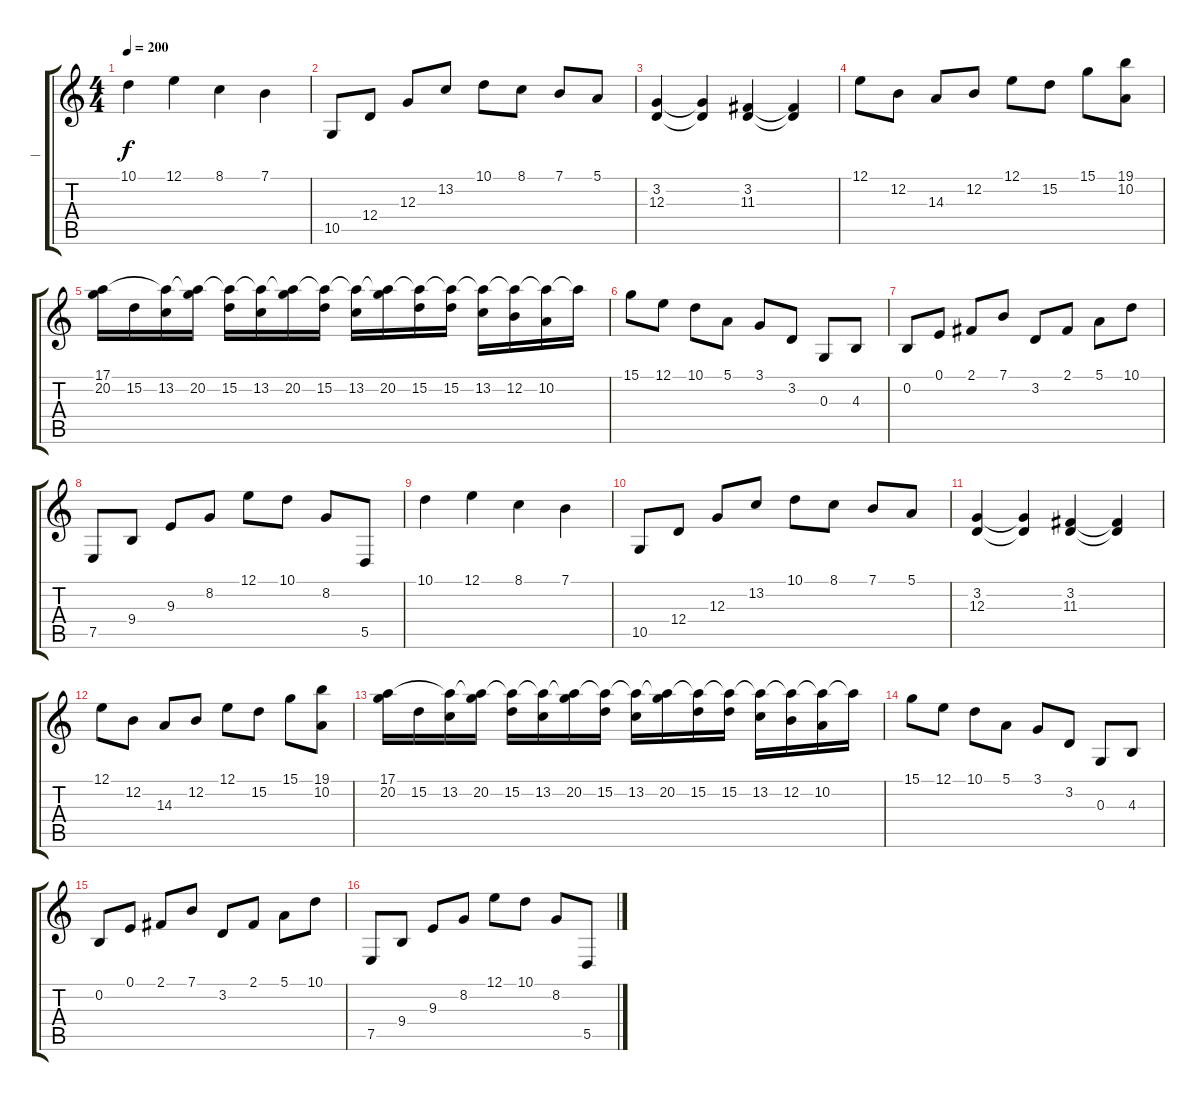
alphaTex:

\track ("   |" "   |") {instrument synthstrings1}
\staff {score tabs}
\tuning (E4 B3 G3 D3 A2 E2) {hide}
\ts (4 4)
\tempo 200
\clef g2
\ks c
10.1.4{dy f} 12.1.4 8.1.4 7.1.4 |
10.5.8 12.4.8 12.3.8 13.2.8 10.1.8 8.1.8 7.1.8 5.1.8 |
(3.2 12.3).4 (3.2{t} 12.3{t}).4 (3.2 11.3).4 (3.2{t} 11.3{t}).4 |
12.1.8 12.2.8 14.3.8 12.2.8 12.1.8 15.2.8 15.1.8 (19.1 10.2).8 |
(17.1 20.2).16 15.2.16 (17.1{t} 13.2).16 (17.1{t} 20.2).16 (17.1{t} 15.2).16 (17.1{t} 13.2).16 (17.1{t} 20.2).16 (17.1{t} 15.2).16 (17.1{t} 13.2).16 (17.1{t} 20.2).16 (17.1{t} 15.2).16 (17.1{t} 15.2).16 (17.1{t} 13.2).16 (17.1{t} 12.2).16 (17.1{t} 10.2).16 17.1{t}.16 |
15.1.8 12.1.8 10.1.8 5.1.8 3.1.8 3.2.8 0.3.8 4.3.8 |
0.2.8 0.1.8 2.1.8 7.1.8 3.2.8 2.1.8 5.1.8 10.1.8 |
\section ("" "")
7.5.8 9.4.8 9.3.8 8.2.8 12.1.8 10.1.8 8.2.8 5.5.8 |
10.1.4 12.1.4 8.1.4 7.1.4 |
10.5.8 12.4.8 12.3.8 13.2.8 10.1.8 8.1.8 7.1.8 5.1.8 |
(3.2 12.3).4 (3.2{t} 12.3{t}).4 (3.2 11.3).4 (3.2{t} 11.3{t}).4 |
12.1.8 12.2.8 14.3.8 12.2.8 12.1.8 15.2.8 15.1.8 (19.1 10.2).8 |
(17.1 20.2).16 15.2.16 (17.1{t} 13.2).16 (17.1{t} 20.2).16 (17.1{t} 15.2).16 (17.1{t} 13.2).16 (17.1{t} 20.2).16 (17.1{t} 15.2).16 (17.1{t} 13.2).16 (17.1{t} 20.2).16 (17.1{t} 15.2).16 (17.1{t} 15.2).16 (17.1{t} 13.2).16 (17.1{t} 12.2).16 (17.1{t} 10.2).16 17.1{t}.16 |
15.1.8 12.1.8 10.1.8 5.1.8 3.1.8 3.2.8 0.3.8 4.3.8 |
0.2.8 0.1.8 2.1.8 7.1.8 3.2.8 2.1.8 5.1.8 10.1.8 |
\section ("" "")
7.5.8 9.4.8 9.3.8 8.2.8 12.1.8 10.1.8 8.2.8 5.5.8
